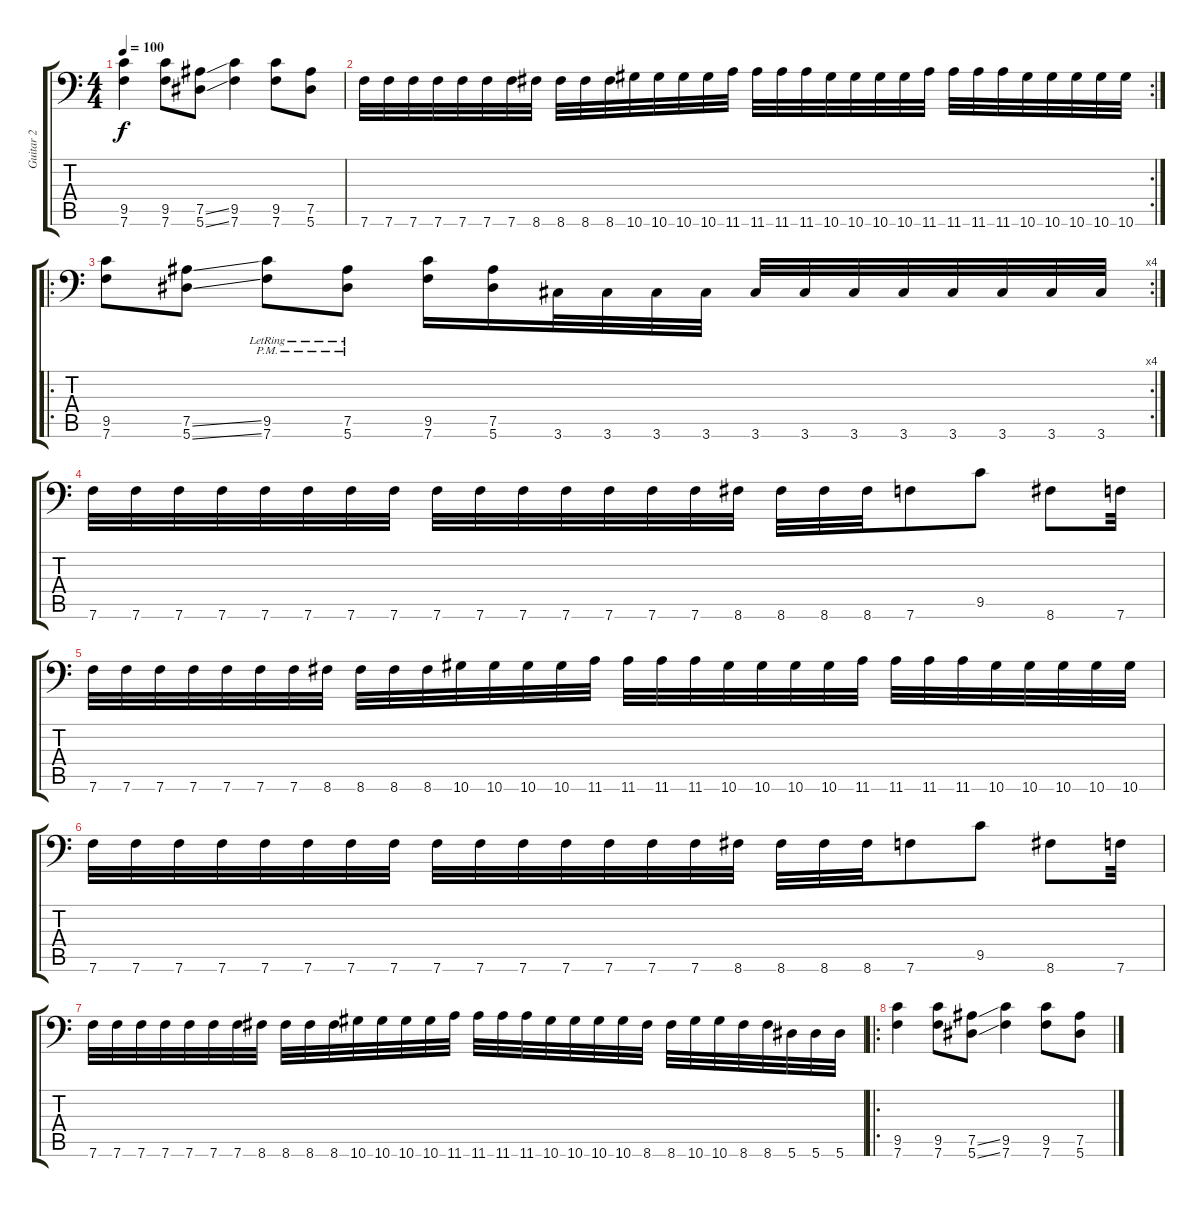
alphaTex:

\track ("Guitar 2" "Guitar 2") {instrument distortionguitar}
\staff {score tabs}
\tuning (Bb3 F3 Db3 Ab2 Eb2 Bb1) {hide}
\ts (4 4)
\tempo 100
\clef f4
\ks c
(9.5 7.6).4{dy f} (9.5 7.6).8 (7.5{ss} 5.6{ss}).8 (9.5 7.6).4 (9.5 7.6).8 (7.5 5.6).8 |
\rc 2
7.6.32 7.6.32 7.6.32 7.6.32 7.6.32 7.6.32 7.6.32 8.6.32 8.6.32 8.6.32 8.6.32 10.6.32 10.6.32 10.6.32 10.6.32 11.6.32 11.6.32 11.6.32 11.6.32 10.6.32 10.6.32 10.6.32 10.6.32 11.6.32 11.6.32 11.6.32 11.6.32 10.6.32 10.6.32 10.6.32 10.6.32 10.6.32 |
\ro
\rc 4
(9.5 7.6).8 (7.5{ss} 5.6{ss}).8 (9.5{pm lr} 7.6{pm lr}).8 (7.5{pm lr} 5.6{pm lr}).8 (9.5 7.6).16 (7.5 5.6).16 3.6.32 3.6.32 3.6.32 3.6.32 3.6.32 3.6.32 3.6.32 3.6.32 3.6.32 3.6.32 3.6.32 3.6.32 |
7.6.32 7.6.32 7.6.32 7.6.32 7.6.32 7.6.32 7.6.32 7.6.32 7.6.32 7.6.32 7.6.32 7.6.32 7.6.32 7.6.32 7.6.32 8.6.32 8.6.32 8.6.32 8.6.32 7.6.8 9.5.8 8.6.8 7.6.32 |
7.6.32 7.6.32 7.6.32 7.6.32 7.6.32 7.6.32 7.6.32 8.6.32 8.6.32 8.6.32 8.6.32 10.6.32 10.6.32 10.6.32 10.6.32 11.6.32 11.6.32 11.6.32 11.6.32 10.6.32 10.6.32 10.6.32 10.6.32 11.6.32 11.6.32 11.6.32 11.6.32 10.6.32 10.6.32 10.6.32 10.6.32 10.6.32 |
7.6.32 7.6.32 7.6.32 7.6.32 7.6.32 7.6.32 7.6.32 7.6.32 7.6.32 7.6.32 7.6.32 7.6.32 7.6.32 7.6.32 7.6.32 8.6.32 8.6.32 8.6.32 8.6.32 7.6.8 9.5.8 8.6.8 7.6.32 |
7.6.32 7.6.32 7.6.32 7.6.32 7.6.32 7.6.32 7.6.32 8.6.32 8.6.32 8.6.32 8.6.32 10.6.32 10.6.32 10.6.32 10.6.32 11.6.32 11.6.32 11.6.32 11.6.32 10.6.32 10.6.32 10.6.32 10.6.32 8.6.32 8.6.32 10.6.32 10.6.32 8.6.32 8.6.32 5.6.32 5.6.32 5.6.32 |
\ro
(9.5 7.6).4 (9.5 7.6).8 (7.5{ss} 5.6{ss}).8 (9.5 7.6).4 (9.5 7.6).8 (7.5 5.6).8
